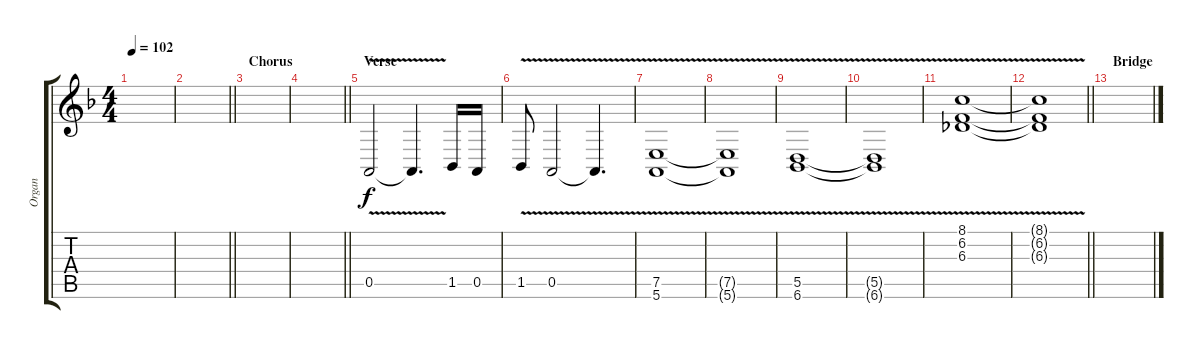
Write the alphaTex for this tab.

\track ("Organ" "Organ") {instrument drawbarorgan bank 255}
\staff {score tabs}
\tuning (E4 B3 G3 D3 A2 E2) {hide}
\ts (4 4)
\tempo 102
\clef g2
\ks f
|
\barLineRight lightlight
|
\section ("" "Chorus")
|
\barLineRight lightlight
|
\section ("" "Verse")
0.5{v}.2 0.5{t}.4{d} 1.5.16 0.5.16 |
1.5{v}.8 0.5{v}.2 0.5{t}.4{d} |
(7.5{v} 5.6).1 |
(7.5{t} 5.6{t}).1 |
(5.5{v} 6.6).1 |
(5.5{t} 6.6{t}).1 |
(8.1{v} 6.2{v} 6.3{v}).1 |
\barLineRight lightlight
(8.1{t} 6.2{t} 6.3{t}).1 |
\section ("" "Bridge")
